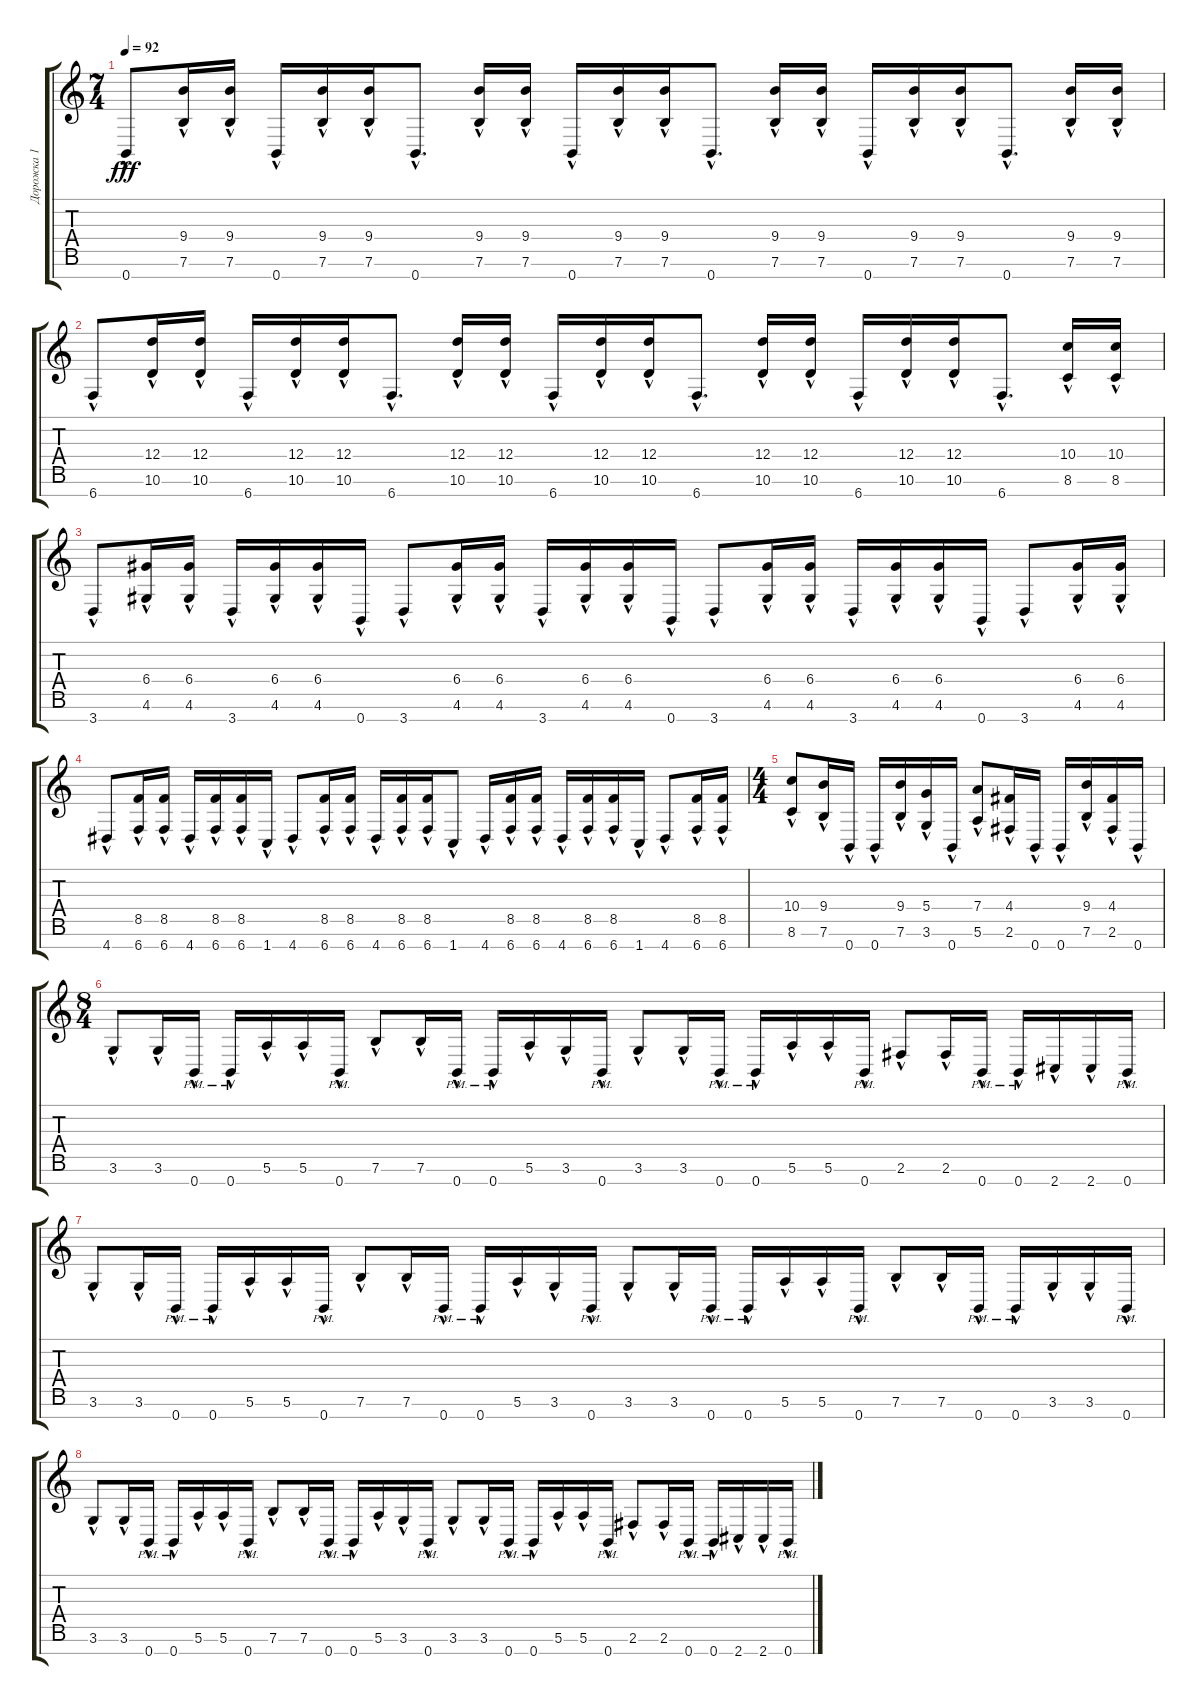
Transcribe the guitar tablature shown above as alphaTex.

\track ("Дорожка 1" "Дорожка 1") {instrument distortionguitar}
\staff {score tabs}
\tuning (E4 B3 G3 D3 A2 E2 B1) {hide}
\ts (7 4)
\tempo 92
\clef g2
\ks c
0.7{hac}.8{dy fff} (9.4{hac} 7.6{hac}).16 (9.4{hac} 7.6{hac}).16 0.7{hac}.16 (9.4{hac} 7.6{hac}).16 (9.4{hac} 7.6{hac}).16 0.7{hac}.8{d} (9.4{hac} 7.6{hac}).16 (9.4{hac} 7.6{hac}).16 0.7{hac}.16 (9.4{hac} 7.6{hac}).16 (9.4{hac} 7.6{hac}).16 0.7{hac}.8{d} (9.4{hac} 7.6{hac}).16 (9.4{hac} 7.6{hac}).16 0.7{hac}.16 (9.4{hac} 7.6{hac}).16 (9.4{hac} 7.6{hac}).16 0.7{hac}.8{d} (9.4{hac} 7.6{hac}).16 (9.4{hac} 7.6{hac}).16 |
6.7{hac}.8 (12.4{hac} 10.6{hac}).16 (12.4{hac} 10.6{hac}).16 6.7{hac}.16 (12.4{hac} 10.6{hac}).16 (12.4{hac} 10.6{hac}).16 6.7{hac}.8{d} (12.4{hac} 10.6{hac}).16 (12.4{hac} 10.6{hac}).16 6.7{hac}.16 (12.4{hac} 10.6{hac}).16 (12.4{hac} 10.6{hac}).16 6.7{hac}.8{d} (12.4{hac} 10.6{hac}).16 (12.4{hac} 10.6{hac}).16 6.7{hac}.16 (12.4{hac} 10.6{hac}).16 (12.4{hac} 10.6{hac}).16 6.7{hac}.8{d} (10.4{hac} 8.6{hac}).16 (10.4{hac} 8.6{hac}).16 |
3.7{hac}.8 (6.4{hac} 4.6{hac}).16 (6.4{hac} 4.6{hac}).16 3.7{hac}.16 (6.4{hac} 4.6{hac}).16 (6.4{hac} 4.6{hac}).16 0.7{hac}.16 3.7{hac}.8 (6.4{hac} 4.6{hac}).16 (6.4{hac} 4.6{hac}).16 3.7{hac}.16 (6.4{hac} 4.6{hac}).16 (6.4{hac} 4.6{hac}).16 0.7{hac}.16 3.7{hac}.8 (6.4{hac} 4.6{hac}).16 (6.4{hac} 4.6{hac}).16 3.7{hac}.16 (6.4{hac} 4.6{hac}).16 (6.4{hac} 4.6{hac}).16 0.7{hac}.16 3.7{hac}.8 (6.4{hac} 4.6{hac}).16 (6.4{hac} 4.6{hac}).16 |
4.7{hac}.8 (8.5{hac} 6.7{hac}).16 (8.5{hac} 6.7{hac}).16 4.7{hac}.16 (8.5{hac} 6.7{hac}).16 (8.5{hac} 6.7{hac}).16 1.7{hac}.16 4.7{hac}.8 (8.5{hac} 6.7{hac}).16 (8.5{hac} 6.7{hac}).16 4.7{hac}.16 (8.5{hac} 6.7{hac}).16 (8.5{hac} 6.7{hac}).16 1.7{hac}.8 4.7{hac}.16 (8.5{hac} 6.7{hac}).16 (8.5{hac} 6.7{hac}).16 4.7{hac}.16 (8.5{hac} 6.7{hac}).16 (8.5{hac} 6.7{hac}).16 1.7{hac}.16 4.7{hac}.8 (8.5{hac} 6.7{hac}).16 (8.5{hac} 6.7{hac}).16 |
\ts (4 4)
(10.4{hac} 8.6{hac}).8 (9.4{hac} 7.6{hac}).16 0.7{hac}.16 0.7{hac}.16 (9.4{hac} 7.6{hac}).16 (5.4{hac} 3.6{hac}).16 0.7{hac}.16 (7.4{hac} 5.6{hac}).8 (4.4{hac} 2.6{hac}).16 0.7{hac}.16 0.7{hac}.16 (9.4{hac} 7.6{hac}).16 (4.4{hac} 2.6{hac}).16 0.7{hac}.16 |
\ts (8 4)
3.6{hac}.8 3.6{hac}.16 0.7{hac pm}.16 0.7{hac pm}.16 5.6{hac}.16 5.6{hac}.16 0.7{hac pm}.16 7.6{hac}.8 7.6{hac}.16 0.7{hac pm}.16 0.7{hac pm}.16 5.6{hac}.16 3.6{hac}.16 0.7{hac pm}.16 3.6{hac}.8 3.6{hac}.16 0.7{hac pm}.16 0.7{hac pm}.16 5.6{hac}.16 5.6{hac}.16 0.7{hac pm}.16 2.6{hac}.8 2.6{hac}.16 0.7{hac pm}.16 0.7{hac pm}.16 2.7{hac}.16 2.7{hac}.16 0.7{hac pm}.16 |
3.6{hac}.8 3.6{hac}.16 0.7{hac pm}.16 0.7{hac pm}.16 5.6{hac}.16 5.6{hac}.16 0.7{hac pm}.16 7.6{hac}.8 7.6{hac}.16 0.7{hac pm}.16 0.7{hac pm}.16 5.6{hac}.16 3.6{hac}.16 0.7{hac pm}.16 3.6{hac}.8 3.6{hac}.16 0.7{hac pm}.16 0.7{hac pm}.16 5.6{hac}.16 5.6{hac}.16 0.7{hac pm}.16 7.6{hac}.8 7.6{hac}.16 0.7{hac pm}.16 0.7{hac pm}.16 3.6{hac}.16 3.6{hac}.16 0.7{hac pm}.16 |
3.6{hac}.8 3.6{hac}.16 0.7{hac pm}.16 0.7{hac pm}.16 5.6{hac}.16 5.6{hac}.16 0.7{hac pm}.16 7.6{hac}.8 7.6{hac}.16 0.7{hac pm}.16 0.7{hac pm}.16 5.6{hac}.16 3.6{hac}.16 0.7{hac pm}.16 3.6{hac}.8 3.6{hac}.16 0.7{hac pm}.16 0.7{hac pm}.16 5.6{hac}.16 5.6{hac}.16 0.7{hac pm}.16 2.6{hac}.8 2.6{hac}.16 0.7{hac pm}.16 0.7{hac pm}.16 2.7{hac}.16 2.7{hac}.16 0.7{hac pm}.16
